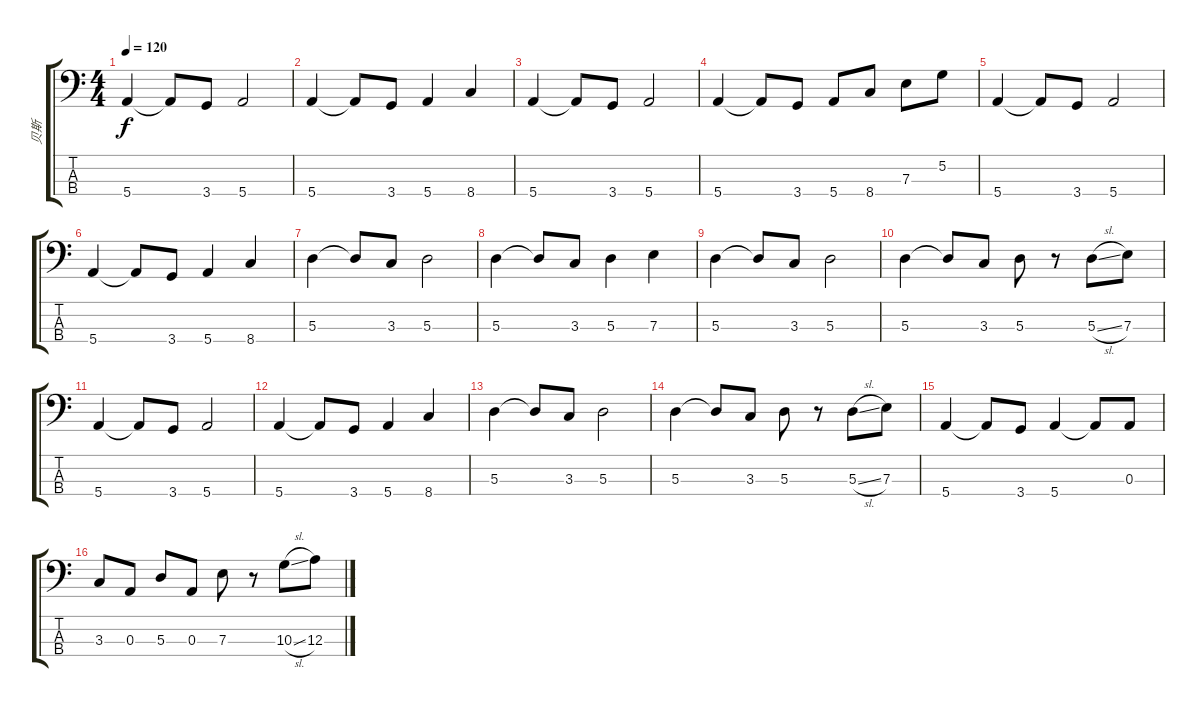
\track ("贝斯" "贝斯") {instrument electricbassfinger}
\staff {score tabs}
\tuning (G2 D2 A1 E1) {hide}
\ts (4 4)
\tempo 120
\clef f4
\ks c
5.4.4{dy f} 5.4{t}.8 3.4.8 5.4.2 |
5.4.4 5.4{t}.8 3.4.8 5.4.4 8.4.4 |
5.4.4 5.4{t}.8 3.4.8 5.4.2 |
5.4.4 5.4{t}.8 3.4.8 5.4.8 8.4.8 7.3.8 5.2.8 |
5.4.4 5.4{t}.8 3.4.8 5.4.2 |
5.4.4 5.4{t}.8 3.4.8 5.4.4 8.4.4 |
5.3.4 5.3{t}.8 3.3.8 5.3.2 |
5.3.4 5.3{t}.8 3.3.8 5.3.4 7.3.4 |
5.3.4 5.3{t}.8 3.3.8 5.3.2 |
5.3.4 5.3{t}.8 3.3.8 5.3.8 r.8 5.3{sl}.8 7.3.8 |
5.4.4 5.4{t}.8 3.4.8 5.4.2 |
5.4.4 5.4{t}.8 3.4.8 5.4.4 8.4.4 |
5.3.4 5.3{t}.8 3.3.8 5.3.2 |
5.3.4 5.3{t}.8 3.3.8 5.3.8 r.8 5.3{sl}.8 7.3.8 |
5.4.4 5.4{t}.8 3.4.8 5.4.4 5.4{t}.8 0.3.8 |
3.3.8 0.3.8 5.3.8 0.3.8 7.3.8 r.8 10.3{sl}.8 12.3.8
